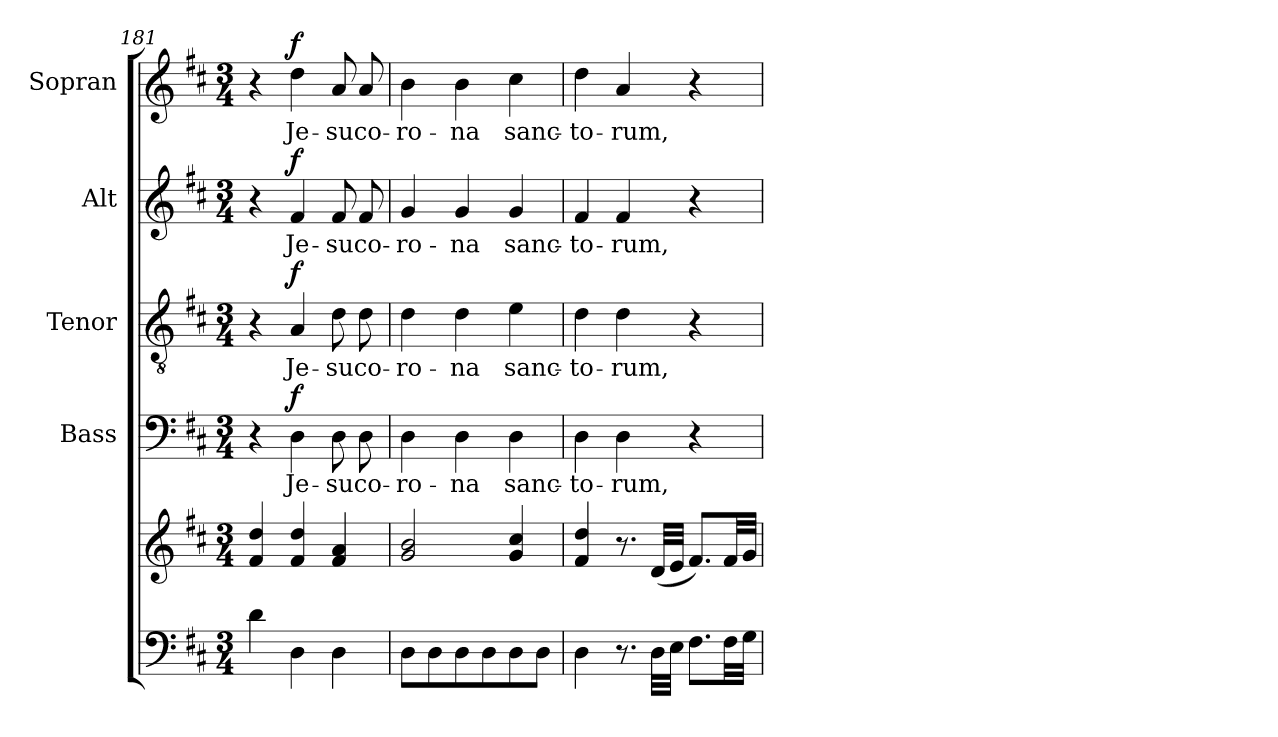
**kern	**kern	**kern	**text	**dynam	**kern	**text	**dynam	**kern	**text	**dynam	**kern	**text	**dynam
*part5	*part5	*part4	*part4	*part4	*part3	*part3	*part3	*part2	*part2	*part2	*part1	*part1	*part1
*staff6	*staff5	*staff4	*staff4	*staff4	*staff3	*staff3	*staff3	*staff2	*staff2	*staff2	*staff1	*staff1	*staff1
*	*	*I"Bass	*	*	*I"Tenor	*	*	*I"Alt	*	*	*I"Sopran	*	*
*	*	*I'B.	*	*	*I'T.	*	*	*I'A.	*	*	*I'S.	*	*
*clefF4	*clefG2	*clefF4	*	*	*clefGv2	*	*	*clefG2	*	*	*clefG2	*	*
*k[f#c#]	*k[f#c#]	*k[f#c#]	*	*	*k[f#c#]	*	*	*k[f#c#]	*	*	*k[f#c#]	*	*
*D:	*D:	*D:	*	*	*D:	*	*	*D:	*	*	*D:	*	*
*M3/4	*M3/4	*M3/4	*	*	*M3/4	*	*	*M3/4	*	*	*M3/4	*	*
=181	=181	=181	=181	=181	=181	=181	=181	=181	=181	=181	=181	=181	=181
4d\	4f#/ 4dd/	4r	.	.	4r	.	.	4r	.	.	4r	.	.
!	!	!	!LO:LY:b	!LO:DY:a	!	!LO:LY:b	!LO:DY:a	!	!LO:LY:b	!LO:DY:a	!	!LO:LY:b	!LO:DY:a
4D\	4f#/ 4dd/	4D\	Je-	f	4A/	Je-	f	4f#/	Je-	f	4dd\	Je-	f
!	!	!	!LO:LY:b	!	!	!LO:LY:b	!	!	!LO:LY:b	!	!	!LO:LY:b	!
4D\	4f#/ 4a/	8D\	-su	.	8d\	-su	.	8f#/	-su	.	8a/	-su	.
!	!	!	!LO:LY:b	!	!	!LO:LY:b	!	!	!LO:LY:b	!	!	!LO:LY:b	!
.	.	8D\	co-	.	8d\	co-	.	8f#/	co-	.	8a/	co-	.
=182	=182	=182	=182	=182	=182	=182	=182	=182	=182	=182	=182	=182	=182
!	!	!	!LO:LY:b	!	!	!LO:LY:b	!	!	!LO:LY:b	!	!	!LO:LY:b	!
8D\L	2g/ 2b/	4D\	-ro-	.	4d\	-ro-	.	4g/	-ro-	.	4b\	-ro-	.
8D\	.	.	.	.	.	.	.	.	.	.	.	.	.
!	!	!	!LO:LY:b	!	!	!LO:LY:b	!	!	!LO:LY:b	!	!	!LO:LY:b	!
8D\	.	4D\	-na	.	4d\	-na	.	4g/	-na	.	4b\	-na	.
8D\	.	.	.	.	.	.	.	.	.	.	.	.	.
!	!	!	!LO:LY:b	!	!	!LO:LY:b	!	!	!LO:LY:b	!	!	!LO:LY:b	!
8D\	4g/ 4cc#/	4D\	sanc-	.	4e\	sanc-	.	4g/	sanc-	.	4cc#\	sanc-	.
8D\J	.	.	.	.	.	.	.	.	.	.	.	.	.
!!LO:LB:g=z
=183	=183	=183	=183	=183	=183	=183	=183	=183	=183	=183	=183	=183	=183
!	!	!	!LO:LY:b	!	!	!LO:LY:b	!	!	!LO:LY:b	!	!	!LO:LY:b	!
4D\	4f#/ 4dd/	4D\	-to-	.	4d\	-to-	.	4f#/	-to-	.	4dd\	-to-	.
!	!	!	!LO:LY:b	!	!	!LO:LY:b	!	!	!LO:LY:b	!	!	!LO:LY:b	!
8.r	8.r	4D\	-rum,	.	4d\	-rum,	.	4f#/	-rum,	.	4a/	-rum,	.
32D\LLL	(<32d/LLL	.	.	.	.	.	.	.	.	.	.	.	.
32E\JJJ	32e/JJJ	.	.	.	.	.	.	.	.	.	.	.	.
8.F#\L	8.f#/L)	4r	.	.	4r	.	.	4r	.	.	4r	.	.
32F#\LL	32f#/LL	.	.	.	.	.	.	.	.	.	.	.	.
32G\JJJ	32g/JJJ	.	.	.	.	.	.	.	.	.	.	.	.
=	=	=	=	=	=	=	=	=	=	=	=	=	=
*-	*-	*-	*-	*-	*-	*-	*-	*-	*-	*-	*-	*-	*-
